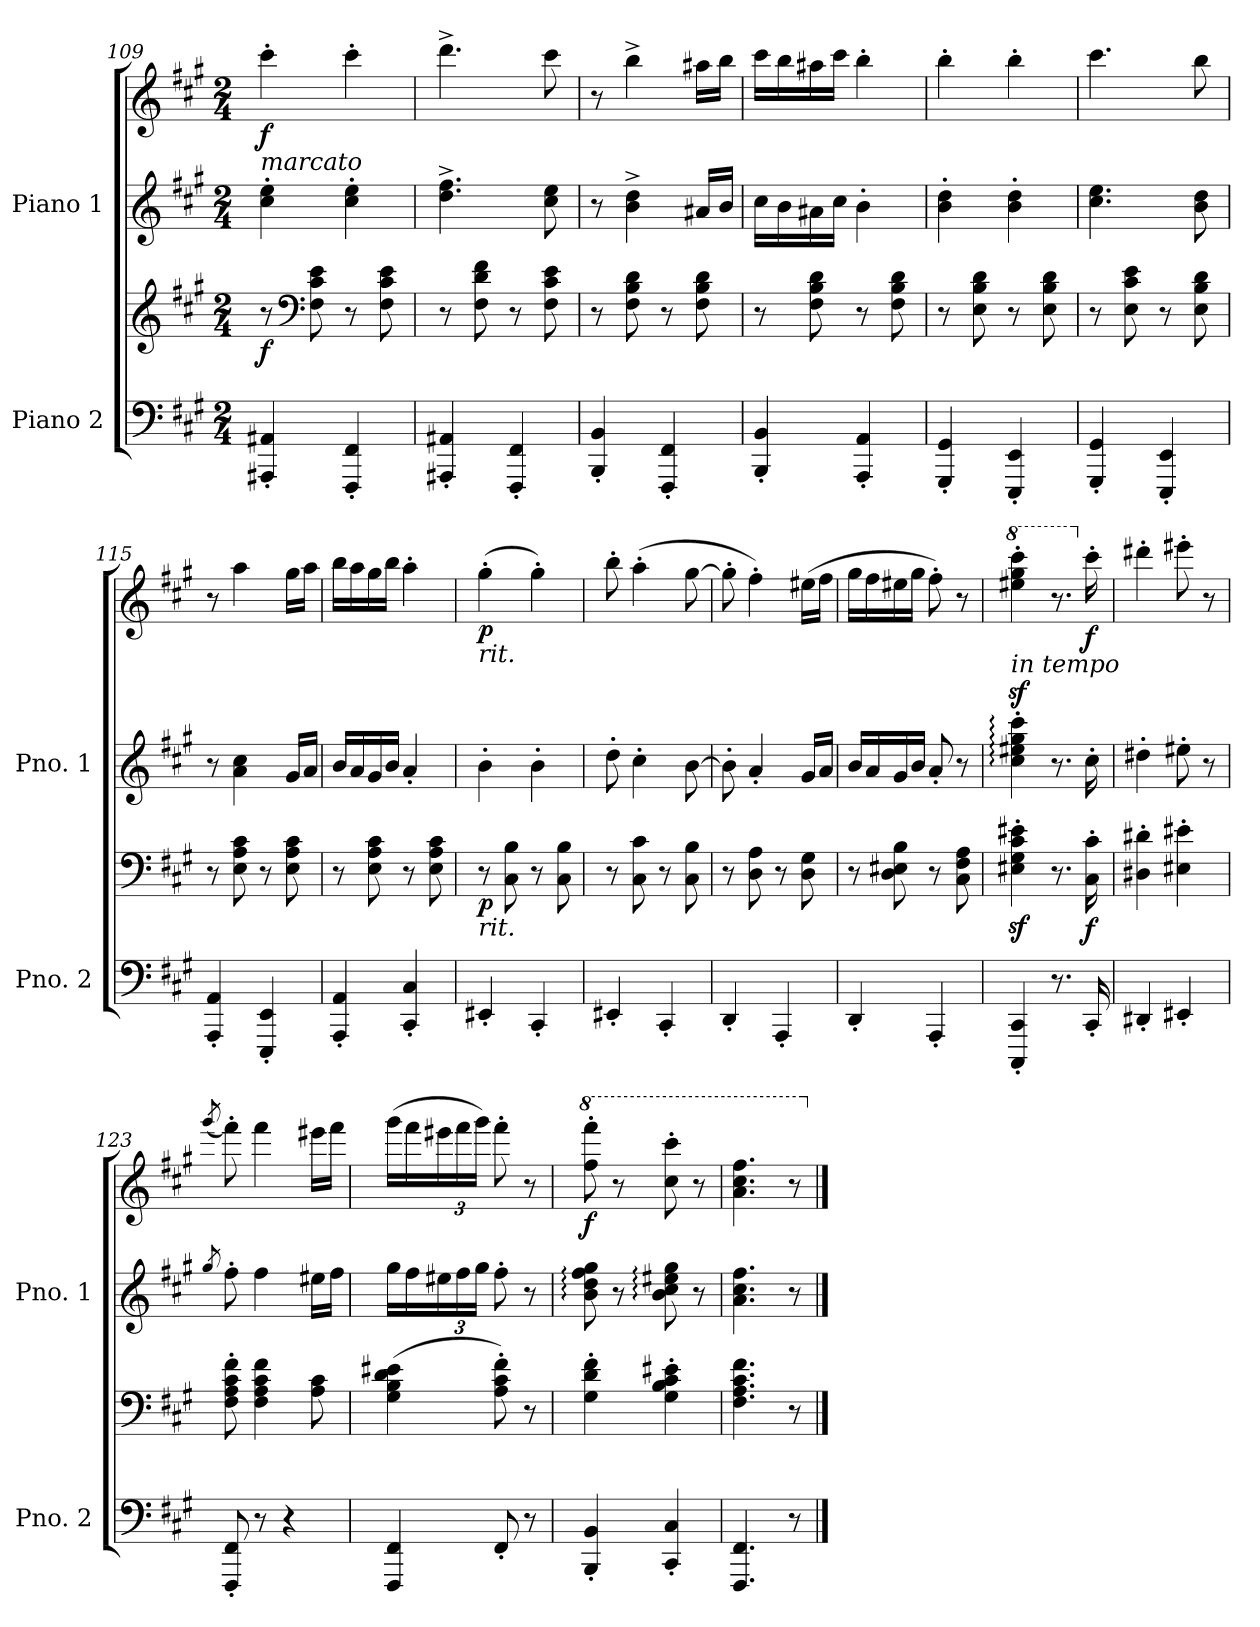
**kern	**kern	**dynam	**kern	**kern	**dynam
*part2	*part2	*part2	*part1	*part1	*part1
*staff4	*staff3	*staff3/4	*staff2	*staff1	*staff1/2
*I"Piano 2	*	*	*I"Piano 1	*	*
*I'Pno. 2	*	*	*I'Pno. 1	*	*
*clefF4	*clefG2	*	*clefG2	*clefG2	*
*k[f#c#g#]	*k[f#c#g#]	*	*k[f#c#g#]	*k[f#c#g#]	*
*M2/4	*M2/4	*	*M2/4	*M2/4	*
=109	=109	=109	=109	=109	=109
!	!	!	!	!LO:TX:b:i:t=marcato	!
!	!	!LO:DY:b	!	!	!LO:DY:b
4AAA#X/' 4AA#X/'	8r	f	4cc#\' 4ee\'	4ccc#'\	f
*	*clefF4	*	*	*	*
.	8F#\ 8c#\ 8e\	.	.	.	.
4FFF#/' 4FF#/'	8r	.	4cc#\' 4ee\'	4ccc#'\	.
.	8F#\ 8c#\ 8e\	.	.	.	.
=110	=110	=110	=110	=110	=110
4AAA#X/' 4AA#X/'	8r	.	4.dd\^ 4.ff#\^	4.ddd^\	.
.	8F#\ 8d\ 8f#\	.	.	.	.
4FFF#/' 4FF#/'	8r	.	.	.	.
.	8F#\ 8c#\ 8e\	.	8cc#\ 8ee\	8ccc#\	.
!!LO:LB:g=z
=111	=111	=111	=111	=111	=111
4BBB/' 4BB/'	8r	.	8r	8r	.
.	8F#\ 8B\ 8d\	.	4b\^ 4dd\^	4bb^\	.
4FFF#/' 4FF#/'	8r	.	.	.	.
.	8F#\ 8B\ 8d\	.	16a#X/LL	16aa#X\LL	.
.	.	.	16b/JJ	16bb\JJ	.
=112	=112	=112	=112	=112	=112
4BBB/' 4BB/'	8r	.	16cc#\LL	16ccc#\LL	.
.	.	.	16b\	16bb\	.
.	8F#\ 8B\ 8d\	.	16a#X\	16aa#X\	.
.	.	.	16cc#\JJ	16ccc#\JJ	.
4AAA/' 4AA/'	8r	.	4b'\	4bb'\	.
.	8F#\ 8B\ 8d\	.	.	.	.
=113	=113	=113	=113	=113	=113
4GGG#/' 4GG#/'	8r	.	4b\' 4dd\'	4bb'\	.
.	8E\ 8B\ 8d\	.	.	.	.
4EEE/' 4EE/'	8r	.	4b\' 4dd\'	4bb'\	.
.	8E\ 8B\ 8d\	.	.	.	.
=114	=114	=114	=114	=114	=114
4GGG#/' 4GG#/'	8r	.	4.cc#\ 4.ee\	4.ccc#\	.
.	8E\ 8c#\ 8e\	.	.	.	.
4EEE/' 4EE/'	8r	.	.	.	.
.	8E\ 8B\ 8d\	.	8b\ 8dd\	8bb\	.
=115	=115	=115	=115	=115	=115
4AAA/' 4AA/'	8r	.	8r	8r	.
.	8E\ 8A\ 8c#\	.	4a\ 4cc#\	4aa\	.
4EEE/' 4EE/'	8r	.	.	.	.
.	8E\ 8A\ 8c#\	.	16g#/LL	16gg#\LL	.
.	.	.	16a/JJ	16aa\JJ	.
=116	=116	=116	=116	=116	=116
4AAA/' 4AA/'	8r	.	16b/LL	16bb\LL	.
.	.	.	16a/	16aa\	.
.	8E\ 8A\ 8c#\	.	16g#/	16gg#\	.
.	.	.	16b/JJ	16bb\JJ	.
4CC#/' 4C#/'	8r	.	4a'/	4aa'\	.
.	8E\ 8A\ 8c#\	.	.	.	.
!!LO:PB:g=z
=117	=117	=117	=117	=117	=117
!	!	!	!	!LO:TX:b:i:t=rit.	!
!	!LO:TX:b:i:t=rit.	!	!	!	!
!	!	!LO:DY:b	!	!	!LO:DY:b
4EE#X'/	8r	p	4b'\	(>4gg#'\	p
.	8C#\ 8B\	.	.	.	.
4CC#'/	8r	.	4b'\	4gg#'\)	.
.	8C#\ 8B\	.	.	.	.
=118	=118	=118	=118	=118	=118
4EE#X'/	8r	.	8dd'\	8bb'\	.
.	8C#\ 8c#\	.	4cc#'\	(>4aa'\	.
4CC#'/	8r	.	.	.	.
.	8C#\ 8B\	.	[8b\	[8gg#\	.
=119	=119	=119	=119	=119	=119
4DD'/	8r	.	8b'\]	8gg#'\]	.
.	8D\ 8A\	.	4a'/	4ff#'\)	.
4AAA'/	8r	.	.	.	.
.	8D\ 8G#\	.	16g#/LL	(>16ee#X\LL	.
.	.	.	16a/JJ	16ff#\JJ	.
=120	=120	=120	=120	=120	=120
4DD'/	8r	.	16b/LL	16gg#\LL	.
.	.	.	16a/	16ff#\	.
.	8D\ 8E#X\ 8B\	.	16g#/	16ee#X\	.
.	.	.	16b/JJ	16gg#\JJ	.
4AAA'/	8r	.	8a'/	8ff#'\)	.
.	8C#\ 8F#\ 8A\	.	8r	8r	.
=121	=121	=121	=121	=121	=121
*	*	*	*	*8va	*
!	!	!	!	!LO:TX:b:i:t=in tempo	!
4CCC#/' 4CC#/'	4E#X\z<' 4G#\z<' 4c#\z<' 4e#X\z<'	.	4cc#\:' 4ee#X\:' 4gg#\:' 4ccc#\:'	4eee#X\z<' 4ggg#\z<' 4cccc#\z<'	.
8.r	8.r	.	8.r	8.r	.
*	*	*	*	*X8va	*
!	!	!LO:DY:b	!	!	!LO:DY:b
16CC#'/	16C#\' 16c#\'	f	16cc#'\	16ccc#'\	f
=122	=122	=122	=122	=122	=122
4DD#X'/	4D#X\' 4d#X\'	.	4dd#X'\	4ddd#X'\	.
4EE#X'/	4E#X\' 4e#X\'	.	8ee#X'\	8eee#X'\	.
.	.	.	8r	8r	.
!!LO:LB:g=z
=123	=123	=123	=123	=123	=123
.	.	.	8qgg#/	(<8qggg#/	.
8FFF#/' 8FF#/'	8F#\' 8A\' 8c#\' 8f#\'	.	8ff#'\	8fff#'\)	.
8r	4F#\ 4A\ 4c#\ 4f#\	.	4ff#\	4fff#\	.
4r	.	.	.	.	.
.	8A\ 8c#\	.	16ee#X\LL	16eee#X\LL	.
.	.	.	16ff#\JJ	16fff#\JJ	.
=124	=124	=124	=124	=124	=124
4FFF#/ 4FF#/	(>4G#\ 4B\ 4d\ 4e#X\	.	16gg#\LL	(>16ggg#\LL	.
.	.	.	16ff#\	16fff#\	.
*	*	*	*Xbrackettup	*Xbrackettup	*
.	.	.	24ee#X\	24eee#X\	.
.	.	.	24ff#\	24fff#\	.
.	.	.	24gg#\JJ	24ggg#\JJ)	.
8FF#'/	8A\' 8c#\' 8f#\')	.	8ff#'\	8fff#'\	.
8r	8r	.	8r	8r	.
=125	=125	=125	=125	=125	=125
*	*	*	*	*8va	*
!	!	!	!	!	!LO:DY:b
4BBB/' 4BB/'	4G#\' 4d\' 4f#\'	.	8b\: 8dd\: 8ff#\: 8gg#\:	8fff#\' 8ffff#\'	f
.	.	.	8r	8r	.
4CC#/' 4C#/'	4G#\' 4B\' 4c#\' 4e#X\'	.	8b\: 8cc#\: 8ee#X\: 8gg#\:	8ccc#\' 8cccc#\'	.
.	.	.	8r	8r	.
=126	=126	=126	=126	=126	=126
4.FFF#/ 4.FF#/	4.F#\ 4.A\ 4.c#\ 4.f#\	.	4.a\ 4.cc#\ 4.ff#\	4.aa\ 4.ccc#\ 4.fff#\	.
8r	8r	.	8r	8r	.
*	*	*	*	*X8va	*
==	==	==	==	==	==
*-	*-	*-	*-	*-	*-
